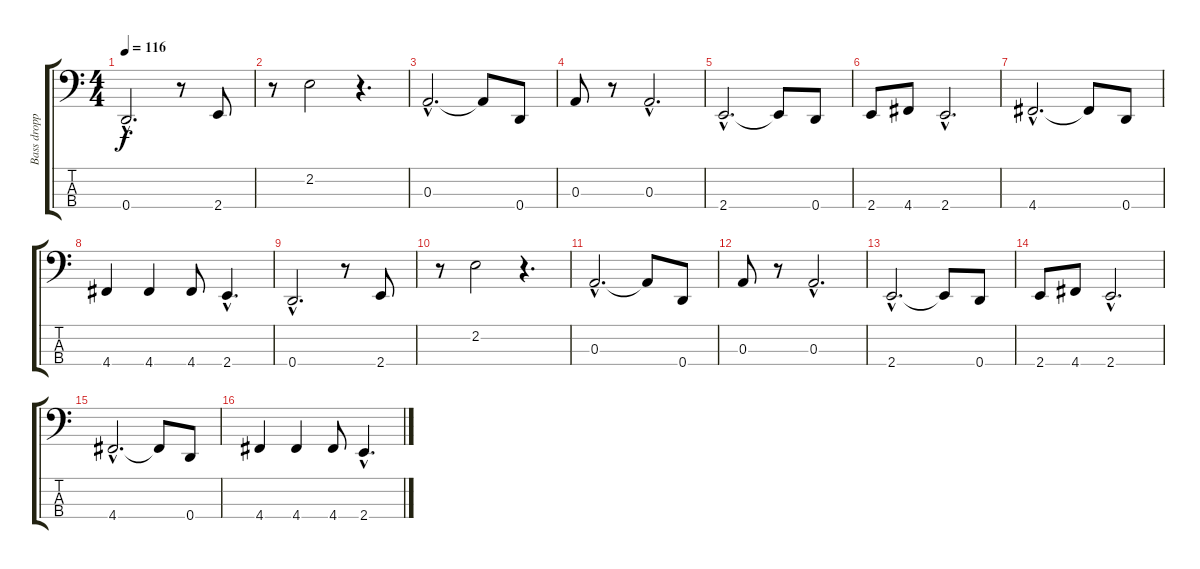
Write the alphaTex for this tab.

\track ("Bass dropped D" "Bass dropp") {instrument electricbasspick}
\staff {score tabs}
\tuning (G2 D2 A1 D1) {hide}
\ts (4 4)
\tempo 116
\clef f4
\ks c
0.4{hac}.2{d dy f} r.8 2.4.8 |
r.8 2.2.2 r.4{d} |
0.3{hac}.2{d} 0.3{t}.8 0.4.8 |
0.3.8 r.8 0.3{hac}.2{d} |
2.4{hac}.2{d} 2.4{t}.8 0.4.8 |
2.4.8 4.4.8 2.4{hac}.2{d} |
4.4{hac}.2{d} 4.4{t}.8 0.4.8 |
4.4.4 4.4.4 4.4.8 2.4{hac}.4{d} |
0.4{hac}.2{d} r.8 2.4.8 |
r.8 2.2.2 r.4{d} |
0.3{hac}.2{d} 0.3{t}.8 0.4.8 |
0.3.8 r.8 0.3{hac}.2{d} |
2.4{hac}.2{d} 2.4{t}.8 0.4.8 |
2.4.8 4.4.8 2.4{hac}.2{d} |
4.4{hac}.2{d} 4.4{t}.8 0.4.8 |
4.4.4 4.4.4 4.4.8 2.4{hac}.4{d}
